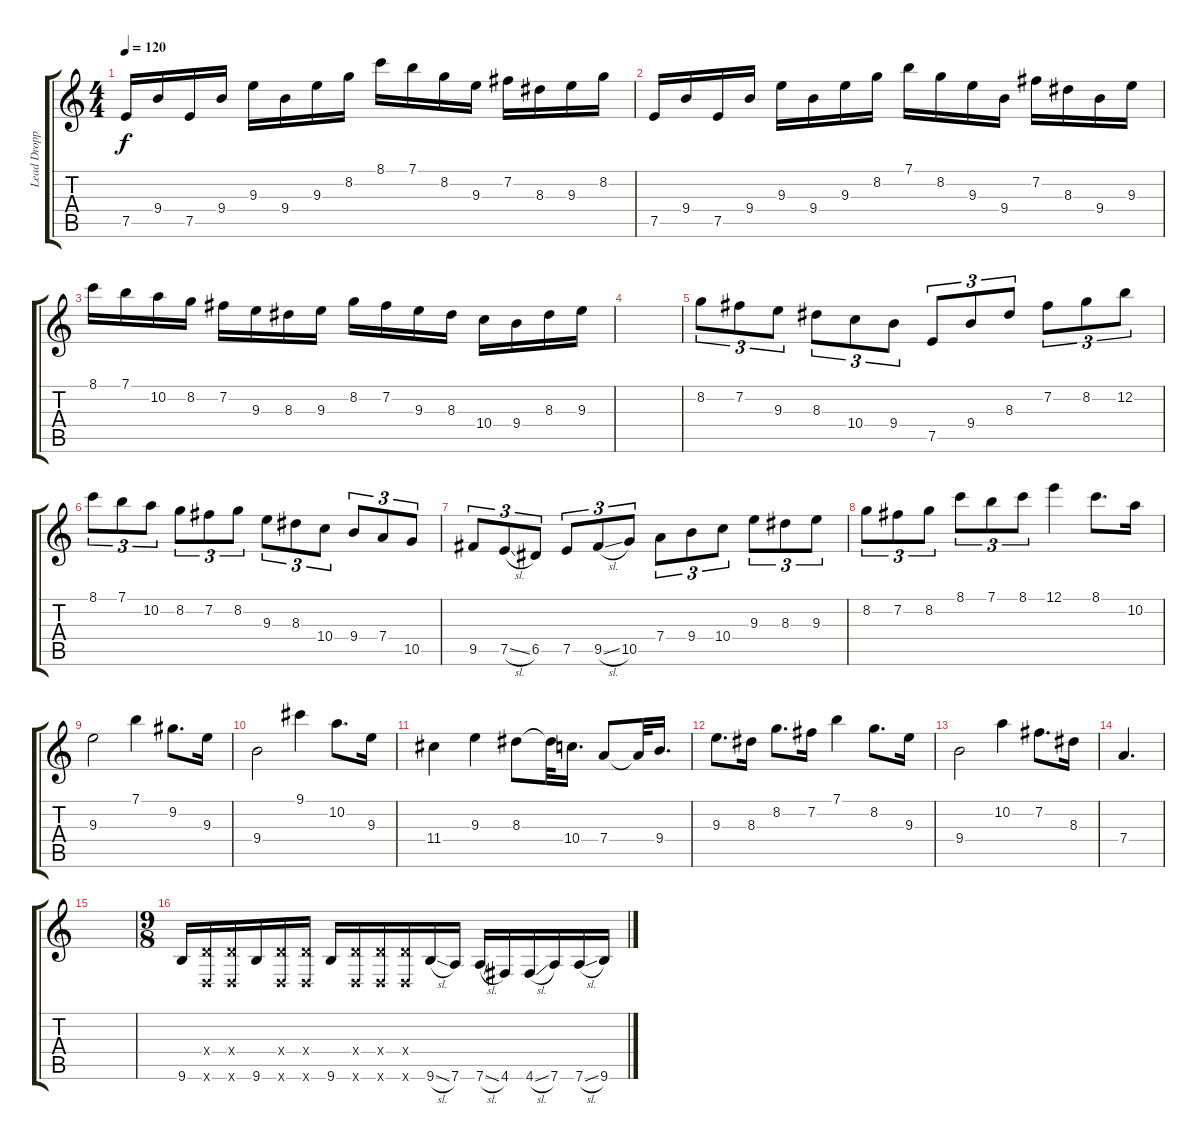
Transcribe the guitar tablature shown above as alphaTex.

\track ("Lead Dropped D " "Lead Dropp") {instrument distortionguitar}
\staff {score tabs}
\tuning (E4 B3 G3 D3 A2 D2) {hide}
\ts (4 4)
\tempo 120
\clef g2
\ks c
7.5.16{dy f} 9.4.16 7.5.16 9.4.16 9.3.16 9.4.16 9.3.16 8.2.16 8.1.16 7.1.16 8.2.16 9.3.16 7.2.16 8.3.16 9.3.16 8.2.16 |
7.5.16 9.4.16 7.5.16 9.4.16 9.3.16 9.4.16 9.3.16 8.2.16 7.1.16 8.2.16 9.3.16 9.4.16 7.2.16 8.3.16 9.4.16 9.3.16 |
8.1.16 7.1.16 10.2.16 8.2.16 7.2.16 9.3.16 8.3.16 9.3.16 8.2.16 7.2.16 9.3.16 8.3.16 10.4.16 9.4.16 8.3.16 9.3.16 |
|
8.2.8{tu (3 2)} 7.2.8{tu (3 2)} 9.3.8{tu (3 2)} 8.3.8{tu (3 2)} 10.4.8{tu (3 2)} 9.4.8{tu (3 2)} 7.5.8{tu (3 2)} 9.4.8{tu (3 2)} 8.3.8{tu (3 2)} 7.2.8{tu (3 2)} 8.2.8{tu (3 2)} 12.2.8{tu (3 2)} |
8.1.8{tu (3 2)} 7.1.8{tu (3 2)} 10.2.8{tu (3 2)} 8.2.8{tu (3 2)} 7.2.8{tu (3 2)} 8.2.8{tu (3 2)} 9.3.8{tu (3 2)} 8.3.8{tu (3 2)} 10.4.8{tu (3 2)} 9.4.8{tu (3 2)} 7.4.8{tu (3 2)} 10.5.8{tu (3 2)} |
9.5.8{tu (3 2)} 7.5{sl}.8{tu (3 2)} 6.5.8{tu (3 2)} 7.5.8{tu (3 2)} 9.5{sl}.8{tu (3 2)} 10.5.8{tu (3 2)} 7.4.8{tu (3 2)} 9.4.8{tu (3 2)} 10.4.8{tu (3 2)} 9.3.8{tu (3 2)} 8.3.8{tu (3 2)} 9.3.8{tu (3 2)} |
8.2.8{tu (3 2)} 7.2.8{tu (3 2)} 8.2.8{tu (3 2)} 8.1.8{tu (3 2)} 7.1.8{tu (3 2)} 8.1.8{tu (3 2)} 12.1.4 8.1.8{d} 10.2.16 |
9.3.2 7.1.4 9.2.8{d} 9.3.16 |
9.4.2 9.1.4 10.2.8{d} 9.3.16 |
11.4.4 9.3.4 8.3.8 8.3{t}.32 10.4.16{d} 7.4.8 7.4{t}.32 9.4.16{d} |
9.3.8{d} 8.3.16 8.2.8{d} 7.2.16 7.1.4 8.2.8{d} 9.3.16 |
9.4.2 10.2.4 7.2.8{d} 8.3.16 |
7.4.4{d} |
|
\ts (9 8)
9.6.16 (0.4{x} 0.6{x}).16 (0.4{x} 0.6{x}).16 9.6.16 (0.4{x} 0.6{x}).16 (0.4{x} 0.6{x}).16 9.6.16 (0.4{x} 0.6{x}).16 (0.4{x} 0.6{x}).16 (0.4{x} 0.6{x}).16 9.6{sl}.16 7.6.16 7.6{sl}.16 4.6.16 4.6{sl}.16 7.6.16 7.6{sl}.16 9.6.16
